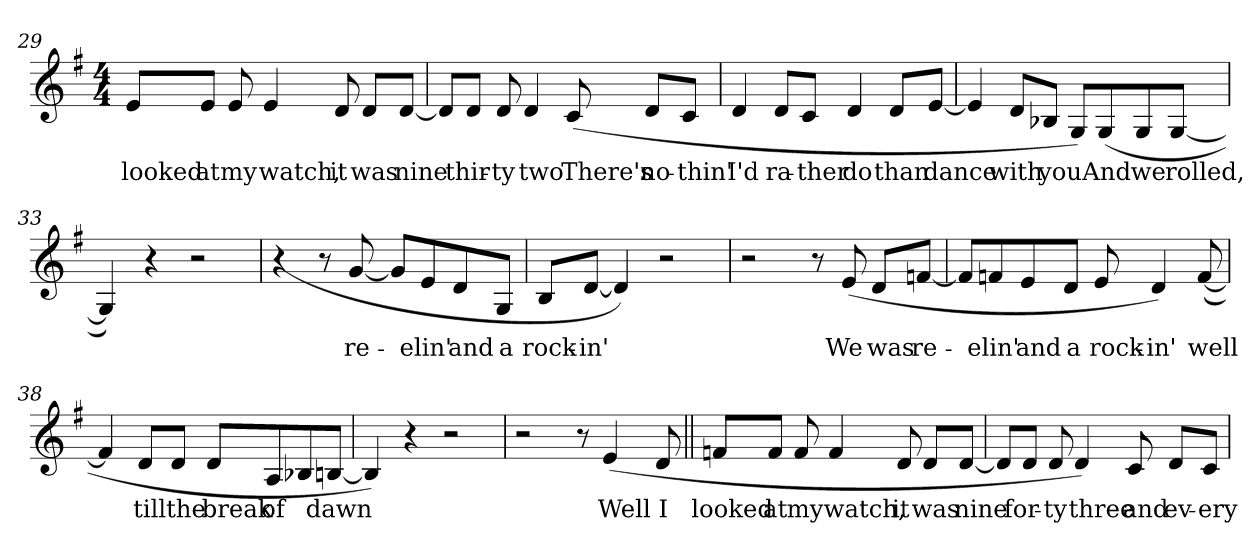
**kern	**text
*part1	*part1
*staff1	*staff1
*clefG2	*
*k[f#]	*
*G:	*
*M4/4	*
=29	=29
!	!LO:LY:b:color=#000000
8ei/L	looked
!	!LO:LY:b:color=#000000
8ei/J	at
!	!LO:LY:b:color=#000000
8ei/	my
!	!LO:LY:b:color=#000000
4ei/	watch,
!	!LO:LY:b:color=#000000
8di/	it
!	!LO:LY:b:color=#000000
8di/L	was
!	!LO:LY:b:color=#000000
[8di/J	nine
=30	=30
8di/L]	.
!	!LO:LY:b:color=#000000
8di/J	thir-
!	!LO:LY:b:color=#000000
8di/	-ty
!	!LO:LY:b:color=#000000
4di/	two
!	!LO:LY:b:color=#000000
(8ci/	There's
!	!LO:LY:b:color=#000000
8di/L	no-
!	!LO:LY:b:color=#000000
8ci/J	-thin'
!!LO:LB:g=z
=31	=31
!	!LO:LY:b:color=#000000
4di/	I'd
!	!LO:LY:b:color=#000000
8di/L	ra-
!	!LO:LY:b:color=#000000
8ci/J	-ther
!	!LO:LY:b:color=#000000
4di/	do
!	!LO:LY:b:color=#000000
8di/L	than
!	!LO:LY:b:color=#000000
[8ei/J	dance
=32	=32
4ei/]	.
!	!LO:LY:b:color=#000000
8di/L	with
!	!LO:LY:b:color=#000000
8B-Xi/J	you
8Gi/L)	.
!	!LO:LY:b:color=#000000
(8Gi/	And
!	!LO:LY:b:color=#000000
8Gi/	we
!	!LO:LY:b:color=#000000
[8Gi/J	rolled,
=33	=33
4Gi/])	.
4r	.
2r	.
=34	=34
(4r	.
8r	.
!	!LO:LY:b:color=#000000
[8gi/	re-
8gi/L]	.
!	!LO:LY:b:color=#000000
8ei/	-elin'
!	!LO:LY:b:color=#000000
8di/	and
!	!LO:LY:b:color=#000000
8Gi/J	a
!!LO:LB:g=z
=35	=35
!	!LO:LY:b:color=#000000
8Bi/L	rock-
!	!LO:LY:b:color=#000000
[8di/J	-in'
4di/])	.
2r	.
=36	=36
2r	.
8r	.
!	!LO:LY:b:color=#000000
(8ei/	We
!	!LO:LY:b:color=#000000
8di/L	was
!	!LO:LY:b:color=#000000
[8fni/J	re-
=37	=37
8fi/L]	.
!	!LO:LY:b:color=#000000
8fni/	-elin'
!	!LO:LY:b:color=#000000
8ei/	and
!	!LO:LY:b:color=#000000
8di/J	a
!	!LO:LY:b:color=#000000
8ei/	rock-
!	!LO:LY:b:color=#000000
4di/)	-in'
!	!LO:LY:b:color=#000000
([8fi/	well
=38	=38
4fi/]	.
!	!LO:LY:b:color=#000000
8di/L	till
!	!LO:LY:b:color=#000000
8di/J	the
!	!LO:LY:b:color=#000000
8di/L	break
!	!LO:LY:b:color=#000000
8Ai/	of
8B-Xi/	.
!	!LO:LY:b:color=#000000
[8Bni/J	dawn
!!LO:LB:g=z
=39	=39
4Bi/])	.
4r	.
2r	.
=40	=40
2r	.
8r	.
!	!LO:LY:b:color=#000000
(4ei/	Well
!	!LO:LY:b:color=#000000
8di/	I
=41||	=41||
!	!LO:LY:b:color=#000000
8fni/L	looked
!	!LO:LY:b:color=#000000
8fi/J	at
!	!LO:LY:b:color=#000000
8fi/	my
!	!LO:LY:b:color=#000000
4fi/	watch,
!	!LO:LY:b:color=#000000
8di/	it
!	!LO:LY:b:color=#000000
8di/L	was
!	!LO:LY:b:color=#000000
[8di/J	nine
=42	=42
8di/L]	.
!	!LO:LY:b:color=#000000
8di/J	for-
!	!LO:LY:b:color=#000000
8di/	-ty
!	!LO:LY:b:color=#000000
4di/)	three
!	!LO:LY:b:color=#000000
8ci/	and
!	!LO:LY:b:color=#000000
8di/L	ev-
!	!LO:LY:b:color=#000000
8ci/J	-ery
=	=
*-	*-
